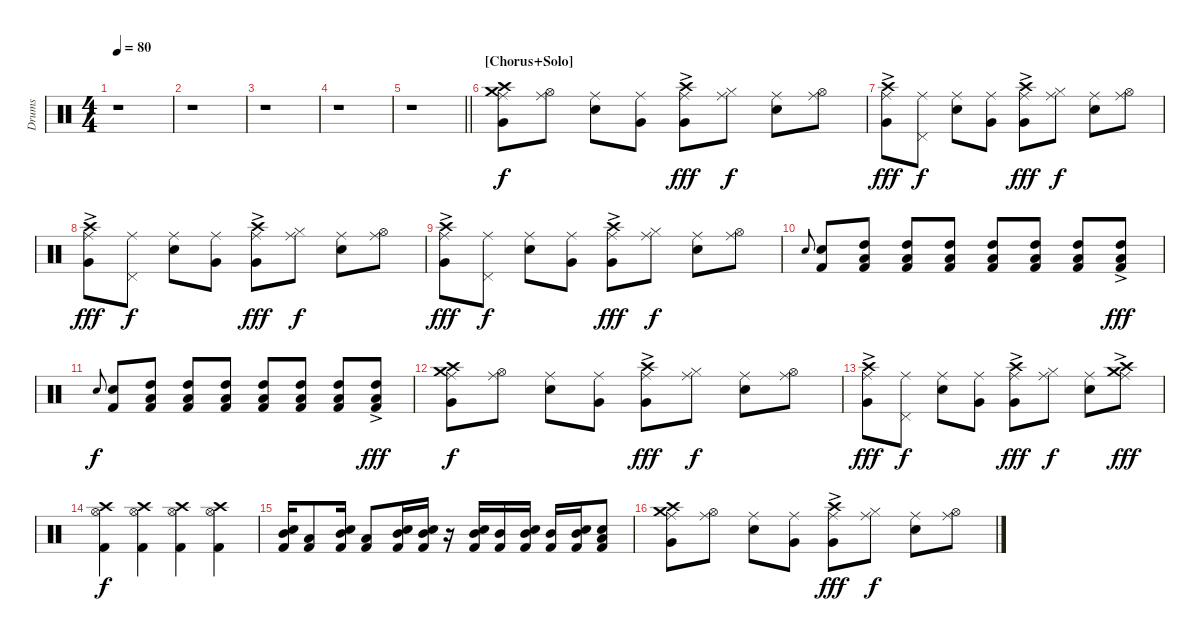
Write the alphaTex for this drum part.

\track ("Drums" "Drums") {instrument percussion}
\staff {score}
\articulation defaults
\ts (4 4)
\tempo 80
\clef neutral
\ks c
r.1{dy fff} |
r.1 |
r.1 |
r.1 |
\barLineRight lightlight
r.1 |
\section ("" "[Chorus+Solo]")
("Crash medium (hit)" "Crash high (hit)" "Very Low Tom (hit)" "Ride (middle)").8{dy f} ("Hi-Hat (open)" "Ride (middle)").8 ("Snare (hit) 2" "Ride (middle)").8 ("Very Low Tom (hit)" "Ride (middle)").8 ("Crash high (hit)"{ac} "Very Low Tom (hit)" "Ride (middle)").8{dy fff} ("Hi-Hat (closed)" "Ride (middle)").8{dy f} ("Snare (hit) 2" "Ride (middle)").8 ("Hi-Hat (open)" "Ride (middle)").8 |
("Crash high (hit)"{ac} "Very Low Tom (hit)" "Ride (middle)").8{dy fff} ("Pedal Hi-Hat (hit)" "Ride (middle)").8{dy f} ("Snare (hit) 2" "Ride (middle)").8 ("Very Low Tom (hit)" "Ride (middle)").8 ("Crash high (hit)"{ac} "Very Low Tom (hit)" "Ride (middle)").8{dy fff} ("Hi-Hat (closed)" "Ride (middle)").8{dy f} ("Snare (hit) 2" "Ride (middle)").8 ("Hi-Hat (open)" "Ride (middle)").8 |
("Crash high (hit)"{ac} "Very Low Tom (hit)" "Ride (middle)").8{dy fff} ("Pedal Hi-Hat (hit)" "Ride (middle)").8{dy f} ("Snare (hit) 2" "Ride (middle)").8 ("Very Low Tom (hit)" "Ride (middle)").8 ("Crash high (hit)"{ac} "Very Low Tom (hit)" "Ride (middle)").8{dy fff} ("Hi-Hat (closed)" "Ride (middle)").8{dy f} ("Snare (hit) 2" "Ride (middle)").8 ("Hi-Hat (open)" "Ride (middle)").8 |
("Crash high (hit)"{ac} "Very Low Tom (hit)" "Ride (middle)").8{dy fff} ("Pedal Hi-Hat (hit)" "Ride (middle)").8{dy f} ("Snare (hit) 2" "Ride (middle)").8 ("Very Low Tom (hit)" "Ride (middle)").8 ("Crash high (hit)"{ac} "Very Low Tom (hit)" "Ride (middle)").8{dy fff} ("Hi-Hat (closed)" "Ride (middle)").8{dy f} ("Snare (hit) 2" "Ride (middle)").8 ("Hi-Hat (open)" "Ride (middle)").8 |
"Snare (hit) 2".8{gr onbeat} ("Snare (hit) 2" "Kick (hit) 2").8 ("High Tom (hit)" "Kick (hit) 2" "Low Tom (hit)").8 ("High Tom (hit)" "Kick (hit) 2" "Low Tom (hit)").8 ("High Tom (hit)" "Kick (hit) 2" "Low Tom (hit)").8 ("High Tom (hit)" "Kick (hit) 2" "Low Tom (hit)").8 ("High Tom (hit)" "Kick (hit) 2" "Low Tom (hit)").8 ("High Tom (hit)" "Kick (hit) 2" "Low Tom (hit)").8 ("High Tom (hit)"{ac} "Kick (hit) 2"{ac} "Low Tom (hit)"{ac}).8{dy fff} |
"Snare (hit) 2".8{gr onbeat dy f} ("Snare (hit) 2" "Kick (hit) 2").8 ("High Tom (hit)" "Kick (hit) 2" "Low Tom (hit)").8 ("High Tom (hit)" "Kick (hit) 2" "Low Tom (hit)").8 ("High Tom (hit)" "Kick (hit) 2" "Low Tom (hit)").8 ("High Tom (hit)" "Kick (hit) 2" "Low Tom (hit)").8 ("High Tom (hit)" "Kick (hit) 2" "Low Tom (hit)").8 ("High Tom (hit)" "Kick (hit) 2" "Low Tom (hit)").8 ("High Tom (hit)"{ac} "Kick (hit) 2"{ac} "Low Tom (hit)"{ac}).8{dy fff} |
("Crash medium (hit)" "Crash high (hit)" "Very Low Tom (hit)" "Ride (middle)").8{dy f} ("Hi-Hat (open)" "Ride (middle)").8 ("Snare (hit) 2" "Ride (middle)").8 ("Very Low Tom (hit)" "Ride (middle)").8 ("Crash high (hit)"{ac} "Very Low Tom (hit)" "Ride (middle)").8{dy fff} ("Hi-Hat (closed)" "Ride (middle)").8{dy f} ("Snare (hit) 2" "Ride (middle)").8 ("Hi-Hat (open)" "Ride (middle)").8 |
("Crash high (hit)"{ac} "Very Low Tom (hit)" "Ride (middle)").8{dy fff} ("Pedal Hi-Hat (hit)" "Ride (middle)").8{dy f} ("Snare (hit) 2" "Ride (middle)").8 ("Very Low Tom (hit)" "Ride (middle)").8 ("Crash high (hit)"{ac} "Very Low Tom (hit)" "Ride (middle)").8{dy fff} ("Hi-Hat (closed)" "Ride (middle)").8{dy f} ("Snare (hit) 2" "Ride (middle)").8 ("Crash high (hit)"{ac} "Crash medium (hit)" "Ride (middle)").8{dy fff} |
("Crash high (hit)" "Hi-Hat (open)" "Kick (hit) 2").4{dy f} ("Crash high (hit)" "Hi-Hat (open)" "Kick (hit) 2").4 ("Crash high (hit)" "Hi-Hat (open)" "Kick (hit) 2").4 ("Crash high (hit)" "Hi-Hat (open)" "Kick (hit) 2").4 |
("Snare (hit) 2" "Mid Tom (hit)" "Kick (hit) 2").16 ("Low Tom (hit)" "Kick (hit) 2").8 ("Snare (hit) 2" "Mid Tom (hit)" "Kick (hit) 2").16 ("Low Tom (hit)" "Kick (hit) 2").8 ("Snare (hit) 2" "Mid Tom (hit)" "Kick (hit) 2").16 ("Snare (hit) 2" "Mid Tom (hit)" "Kick (hit) 2").16 r.16 ("Snare (hit) 2" "Mid Tom (hit)" "Kick (hit) 2").16 ("Mid Tom (hit)" "Kick (hit) 2").16 ("Snare (hit) 2" "Mid Tom (hit)" "Kick (hit) 2").16 ("Mid Tom (hit)" "Kick (hit) 2").16 ("Snare (hit) 2" "Mid Tom (hit)" "Kick (hit) 2").16 ("Snare (hit) 2" "Low Tom (hit)" "Kick (hit) 2").8 |
("Crash medium (hit)" "Crash high (hit)" "Very Low Tom (hit)" "Ride (middle)").8 ("Hi-Hat (open)" "Ride (middle)").8 ("Snare (hit) 2" "Ride (middle)").8 ("Very Low Tom (hit)" "Ride (middle)").8 ("Crash high (hit)"{ac} "Very Low Tom (hit)" "Ride (middle)").8{dy fff} ("Hi-Hat (closed)" "Ride (middle)").8{dy f} ("Snare (hit) 2" "Ride (middle)").8 ("Hi-Hat (open)" "Ride (middle)").8
